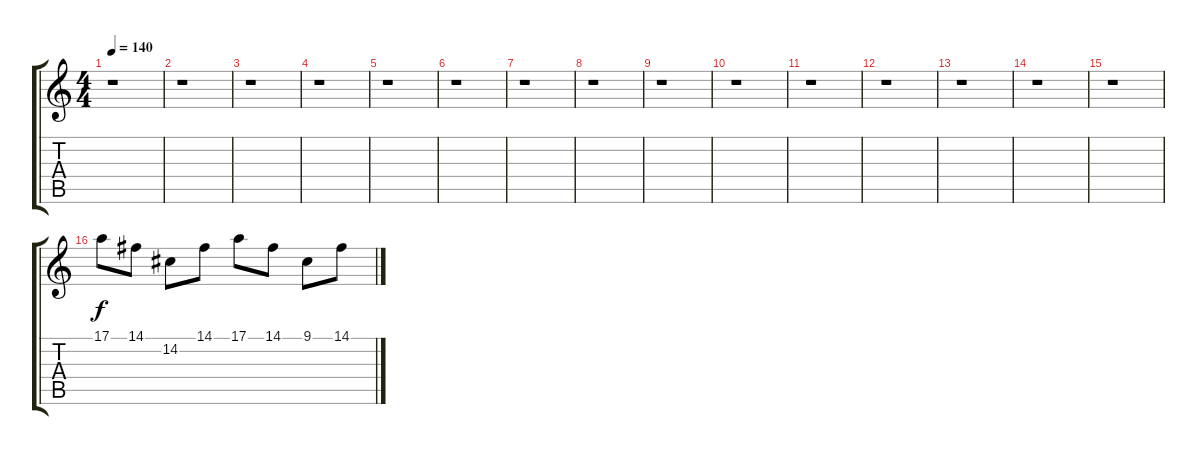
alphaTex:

\track "" {instrument musicbox}
\staff {score tabs}
\tuning (E4 B3 G3 D3 A2 E2) {hide}
\ts (4 4)
\tempo 140
\clef g2
\ks c
r.1{dy f} |
r.1 |
r.1 |
r.1 |
r.1 |
r.1 |
r.1 |
r.1 |
r.1 |
r.1 |
r.1 |
r.1 |
r.1 |
r.1 |
r.1 |
17.1.8 14.1.8 14.2.8 14.1.8 17.1.8 14.1.8 9.1.8 14.1.8
